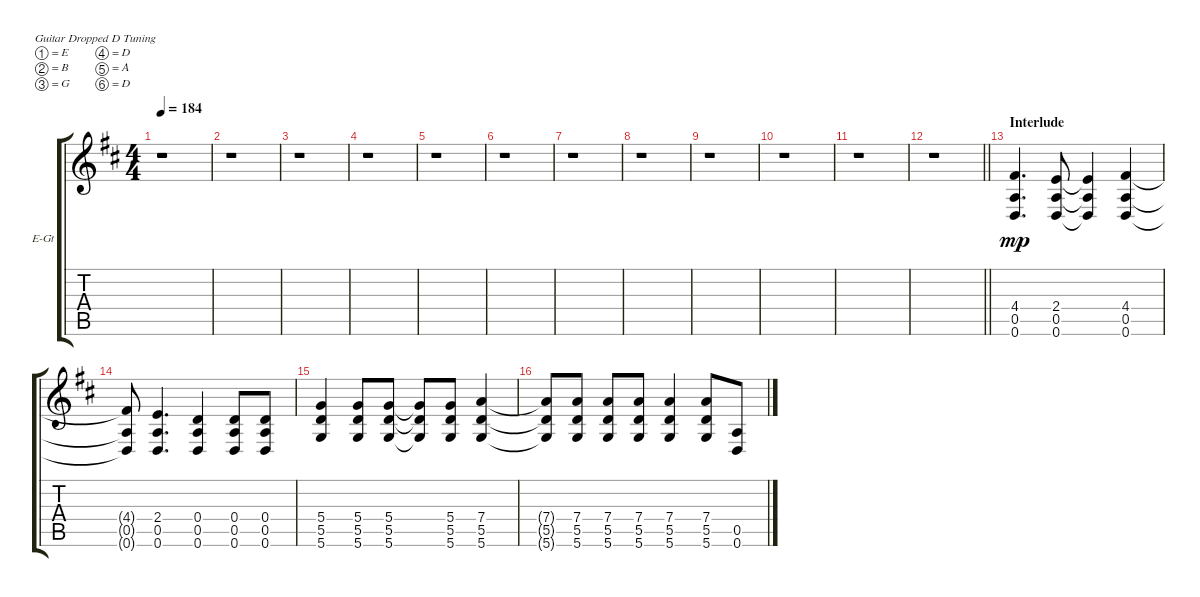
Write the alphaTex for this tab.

\defaultSystemsLayout 4
\bracketExtendMode groupsimilarinstruments
\firstSystemTrackNameOrientation horizontal
\otherSystemsTrackNameOrientation horizontal
\track ("Guitar 1" "E-Gt") {instrument overdrivenguitar}
\staff {score tabs}
\tuning (E4 B3 G3 D3 A2 D2)
\ts (4 4)
\tempo 184
\clef g2
\ks d
r.1{dy mp} |
r.1 |
r.1 |
r.1 |
r.1 |
r.1 |
r.1 |
r.1 |
r.1 |
r.1 |
r.1 |
\barLineRight lightlight
r.1 |
\section ("" "Interlude")
(0.6 0.5 4.4).4{d} (0.6 0.5 2.4).8 (0.6{t} 0.5{t} 2.4{t}).4 (0.6 0.5 4.4).4 |
(0.6{t} 0.5{t} 4.4{t}).8 (2.4 0.5 0.6).4{d} (0.6 0.5 0.4).4 (0.6 0.5 0.4).8 (0.6 0.5 0.4).8 |
(5.4 5.5 5.6).4 (5.4 5.5 5.6).8 (5.4 5.5 5.6).8 (5.4{t} 5.5{t} 5.6{t}).8 (5.4 5.5 5.6).8 (7.4 5.5 5.6).4 |
(7.4{t} 5.5{t} 5.6{t}).8 (7.4 5.5 5.6).8 (7.4 5.5 5.6).8 (7.4 5.5 5.6).8 (7.4 5.5 5.6).4 (7.4 5.5 5.6).8 (0.6 0.5).8
